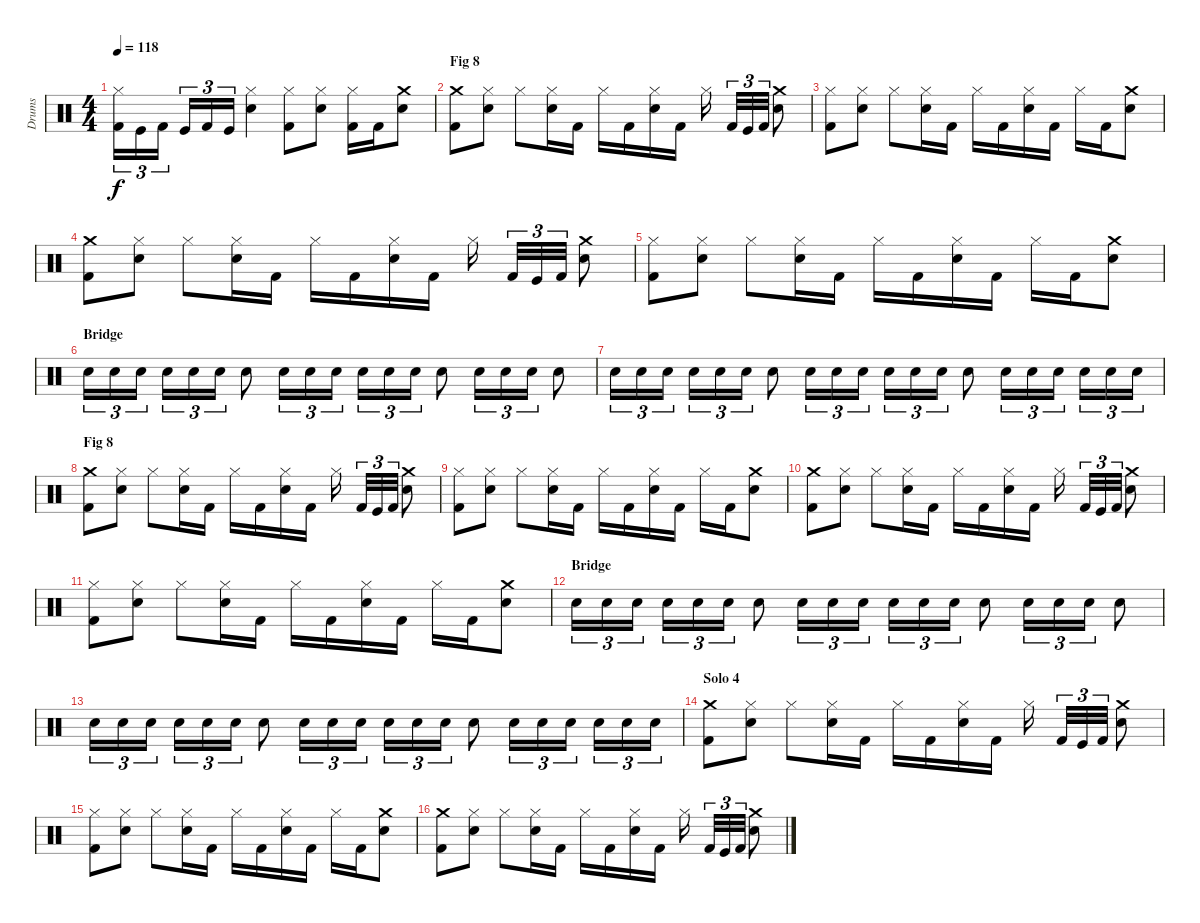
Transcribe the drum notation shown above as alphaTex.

\track ("Drums" "Drums") {instrument percussion}
\staff {score}
\articulation defaults
\ts (4 4)
\tempo 118
\clef neutral
\ks c
("Hi-Hat (closed)" "Kick (hit) 2").16{tu (3 2) dy f} "Kick (hit)".16{tu (3 2)} "Kick (hit) 2".16{tu (3 2) beam splitsecondary} "Kick (hit)".16{tu (3 2)} "Kick (hit) 2".16{tu (3 2)} "Kick (hit)".16{tu (3 2)} ("Hi-Hat (closed)" "Electric Snare (hit)").4 ("Hi-Hat (closed)" "Kick (hit) 2").8 ("Hi-Hat (closed)" "Electric Snare (hit)").8 ("Hi-Hat (closed)" "Kick (hit) 2").16 "Kick (hit) 2".16 ("Crash medium (hit)" "Electric Snare (hit)").8 |
\section ("" "Fig 8")
("Crash medium (hit)" "Kick (hit) 2").8 ("Hi-Hat (closed)" "Electric Snare (hit)").8 "Hi-Hat (closed)".8 ("Hi-Hat (closed)" "Electric Snare (hit)").16 "Kick (hit) 2".16 "Hi-Hat (closed)".16 "Kick (hit) 2".16 ("Hi-Hat (closed)" "Electric Snare (hit)").16 "Kick (hit) 2".16 "Hi-Hat (closed)".16{beam splitsecondary} "Kick (hit) 2".32{tu (3 2)} "Kick (hit)".32{tu (3 2)} "Kick (hit) 2".32{tu (3 2)} ("Crash medium (hit)" "Electric Snare (hit)").8 |
("Hi-Hat (closed)" "Kick (hit) 2").8 ("Hi-Hat (closed)" "Electric Snare (hit)").8 "Hi-Hat (closed)".8 ("Hi-Hat (closed)" "Electric Snare (hit)").16 "Kick (hit) 2".16 "Hi-Hat (closed)".16 "Kick (hit) 2".16 ("Hi-Hat (closed)" "Electric Snare (hit)").16 "Kick (hit) 2".16 "Hi-Hat (closed)".16 "Kick (hit) 2".16 ("Crash medium (hit)" "Electric Snare (hit)").8 |
("Crash medium (hit)" "Kick (hit) 2").8 ("Hi-Hat (closed)" "Electric Snare (hit)").8 "Hi-Hat (closed)".8 ("Hi-Hat (closed)" "Electric Snare (hit)").16 "Kick (hit) 2".16 "Hi-Hat (closed)".16 "Kick (hit) 2".16 ("Hi-Hat (closed)" "Electric Snare (hit)").16 "Kick (hit) 2".16 "Hi-Hat (closed)".16{beam splitsecondary} "Kick (hit) 2".32{tu (3 2)} "Kick (hit)".32{tu (3 2)} "Kick (hit) 2".32{tu (3 2)} ("Crash medium (hit)" "Electric Snare (hit)").8 |
("Hi-Hat (closed)" "Kick (hit) 2").8 ("Hi-Hat (closed)" "Electric Snare (hit)").8 "Hi-Hat (closed)".8 ("Hi-Hat (closed)" "Electric Snare (hit)").16 "Kick (hit) 2".16 "Hi-Hat (closed)".16 "Kick (hit) 2".16 ("Hi-Hat (closed)" "Electric Snare (hit)").16 "Kick (hit) 2".16 "Hi-Hat (closed)".16 "Kick (hit) 2".16 ("Crash medium (hit)" "Electric Snare (hit)").8 |
\section ("" "Bridge")
"Electric Snare (hit)".16{tu (3 2)} "Electric Snare (hit)".16{tu (3 2)} "Electric Snare (hit)".16{tu (3 2) beam splitsecondary} "Electric Snare (hit)".16{tu (3 2)} "Electric Snare (hit)".16{tu (3 2)} "Electric Snare (hit)".16{tu (3 2)} "Electric Snare (hit)".8 "Electric Snare (hit)".16{tu (3 2)} "Electric Snare (hit)".16{tu (3 2)} "Electric Snare (hit)".16{tu (3 2)} "Electric Snare (hit)".16{tu (3 2)} "Electric Snare (hit)".16{tu (3 2)} "Electric Snare (hit)".16{tu (3 2)} "Electric Snare (hit)".8 "Electric Snare (hit)".16{tu (3 2)} "Electric Snare (hit)".16{tu (3 2)} "Electric Snare (hit)".16{tu (3 2)} "Electric Snare (hit)".8 |
"Electric Snare (hit)".16{tu (3 2)} "Electric Snare (hit)".16{tu (3 2)} "Electric Snare (hit)".16{tu (3 2) beam splitsecondary} "Electric Snare (hit)".16{tu (3 2)} "Electric Snare (hit)".16{tu (3 2)} "Electric Snare (hit)".16{tu (3 2)} "Electric Snare (hit)".8 "Electric Snare (hit)".16{tu (3 2)} "Electric Snare (hit)".16{tu (3 2)} "Electric Snare (hit)".16{tu (3 2)} "Electric Snare (hit)".16{tu (3 2)} "Electric Snare (hit)".16{tu (3 2)} "Electric Snare (hit)".16{tu (3 2)} "Electric Snare (hit)".8 "Electric Snare (hit)".16{tu (3 2)} "Electric Snare (hit)".16{tu (3 2)} "Electric Snare (hit)".16{tu (3 2) beam splitsecondary} "Electric Snare (hit)".16{tu (3 2)} "Electric Snare (hit)".16{tu (3 2)} "Electric Snare (hit)".16{tu (3 2)} |
\section ("" "Fig 8")
("Crash medium (hit)" "Kick (hit) 2").8 ("Hi-Hat (closed)" "Electric Snare (hit)").8 "Hi-Hat (closed)".8 ("Hi-Hat (closed)" "Electric Snare (hit)").16 "Kick (hit) 2".16 "Hi-Hat (closed)".16 "Kick (hit) 2".16 ("Hi-Hat (closed)" "Electric Snare (hit)").16 "Kick (hit) 2".16 "Hi-Hat (closed)".16{beam splitsecondary} "Kick (hit) 2".32{tu (3 2)} "Kick (hit)".32{tu (3 2)} "Kick (hit) 2".32{tu (3 2)} ("Crash medium (hit)" "Electric Snare (hit)").8 |
("Hi-Hat (closed)" "Kick (hit) 2").8 ("Hi-Hat (closed)" "Electric Snare (hit)").8 "Hi-Hat (closed)".8 ("Hi-Hat (closed)" "Electric Snare (hit)").16 "Kick (hit) 2".16 "Hi-Hat (closed)".16 "Kick (hit) 2".16 ("Hi-Hat (closed)" "Electric Snare (hit)").16 "Kick (hit) 2".16 "Hi-Hat (closed)".16 "Kick (hit) 2".16 ("Crash medium (hit)" "Electric Snare (hit)").8 |
("Crash medium (hit)" "Kick (hit) 2").8 ("Hi-Hat (closed)" "Electric Snare (hit)").8 "Hi-Hat (closed)".8 ("Hi-Hat (closed)" "Electric Snare (hit)").16 "Kick (hit) 2".16 "Hi-Hat (closed)".16 "Kick (hit) 2".16 ("Hi-Hat (closed)" "Electric Snare (hit)").16 "Kick (hit) 2".16 "Hi-Hat (closed)".16{beam splitsecondary} "Kick (hit) 2".32{tu (3 2)} "Kick (hit)".32{tu (3 2)} "Kick (hit) 2".32{tu (3 2)} ("Crash medium (hit)" "Electric Snare (hit)").8 |
("Hi-Hat (closed)" "Kick (hit) 2").8 ("Hi-Hat (closed)" "Electric Snare (hit)").8 "Hi-Hat (closed)".8 ("Hi-Hat (closed)" "Electric Snare (hit)").16 "Kick (hit) 2".16 "Hi-Hat (closed)".16 "Kick (hit) 2".16 ("Hi-Hat (closed)" "Electric Snare (hit)").16 "Kick (hit) 2".16 "Hi-Hat (closed)".16 "Kick (hit) 2".16 ("Crash medium (hit)" "Electric Snare (hit)").8 |
\section ("" "Bridge")
"Electric Snare (hit)".16{tu (3 2)} "Electric Snare (hit)".16{tu (3 2)} "Electric Snare (hit)".16{tu (3 2) beam splitsecondary} "Electric Snare (hit)".16{tu (3 2)} "Electric Snare (hit)".16{tu (3 2)} "Electric Snare (hit)".16{tu (3 2)} "Electric Snare (hit)".8 "Electric Snare (hit)".16{tu (3 2)} "Electric Snare (hit)".16{tu (3 2)} "Electric Snare (hit)".16{tu (3 2)} "Electric Snare (hit)".16{tu (3 2)} "Electric Snare (hit)".16{tu (3 2)} "Electric Snare (hit)".16{tu (3 2)} "Electric Snare (hit)".8 "Electric Snare (hit)".16{tu (3 2)} "Electric Snare (hit)".16{tu (3 2)} "Electric Snare (hit)".16{tu (3 2)} "Electric Snare (hit)".8 |
"Electric Snare (hit)".16{tu (3 2)} "Electric Snare (hit)".16{tu (3 2)} "Electric Snare (hit)".16{tu (3 2) beam splitsecondary} "Electric Snare (hit)".16{tu (3 2)} "Electric Snare (hit)".16{tu (3 2)} "Electric Snare (hit)".16{tu (3 2)} "Electric Snare (hit)".8 "Electric Snare (hit)".16{tu (3 2)} "Electric Snare (hit)".16{tu (3 2)} "Electric Snare (hit)".16{tu (3 2)} "Electric Snare (hit)".16{tu (3 2)} "Electric Snare (hit)".16{tu (3 2)} "Electric Snare (hit)".16{tu (3 2)} "Electric Snare (hit)".8 "Electric Snare (hit)".16{tu (3 2)} "Electric Snare (hit)".16{tu (3 2)} "Electric Snare (hit)".16{tu (3 2) beam splitsecondary} "Electric Snare (hit)".16{tu (3 2)} "Electric Snare (hit)".16{tu (3 2)} "Electric Snare (hit)".16{tu (3 2)} |
\section ("" "Solo 4")
("Crash medium (hit)" "Kick (hit) 2").8 ("Hi-Hat (closed)" "Electric Snare (hit)").8 "Hi-Hat (closed)".8 ("Hi-Hat (closed)" "Electric Snare (hit)").16 "Kick (hit) 2".16 "Hi-Hat (closed)".16 "Kick (hit) 2".16 ("Hi-Hat (closed)" "Electric Snare (hit)").16 "Kick (hit) 2".16 "Hi-Hat (closed)".16{beam splitsecondary} "Kick (hit) 2".32{tu (3 2)} "Kick (hit)".32{tu (3 2)} "Kick (hit) 2".32{tu (3 2)} ("Crash medium (hit)" "Electric Snare (hit)").8 |
("Hi-Hat (closed)" "Kick (hit) 2").8 ("Hi-Hat (closed)" "Electric Snare (hit)").8 "Hi-Hat (closed)".8 ("Hi-Hat (closed)" "Electric Snare (hit)").16 "Kick (hit) 2".16 "Hi-Hat (closed)".16 "Kick (hit) 2".16 ("Hi-Hat (closed)" "Electric Snare (hit)").16 "Kick (hit) 2".16 "Hi-Hat (closed)".16 "Kick (hit) 2".16 ("Crash medium (hit)" "Electric Snare (hit)").8 |
("Crash medium (hit)" "Kick (hit) 2").8 ("Hi-Hat (closed)" "Electric Snare (hit)").8 "Hi-Hat (closed)".8 ("Hi-Hat (closed)" "Electric Snare (hit)").16 "Kick (hit) 2".16 "Hi-Hat (closed)".16 "Kick (hit) 2".16 ("Hi-Hat (closed)" "Electric Snare (hit)").16 "Kick (hit) 2".16 "Hi-Hat (closed)".16{beam splitsecondary} "Kick (hit) 2".32{tu (3 2)} "Kick (hit)".32{tu (3 2)} "Kick (hit) 2".32{tu (3 2)} ("Crash medium (hit)" "Electric Snare (hit)").8
